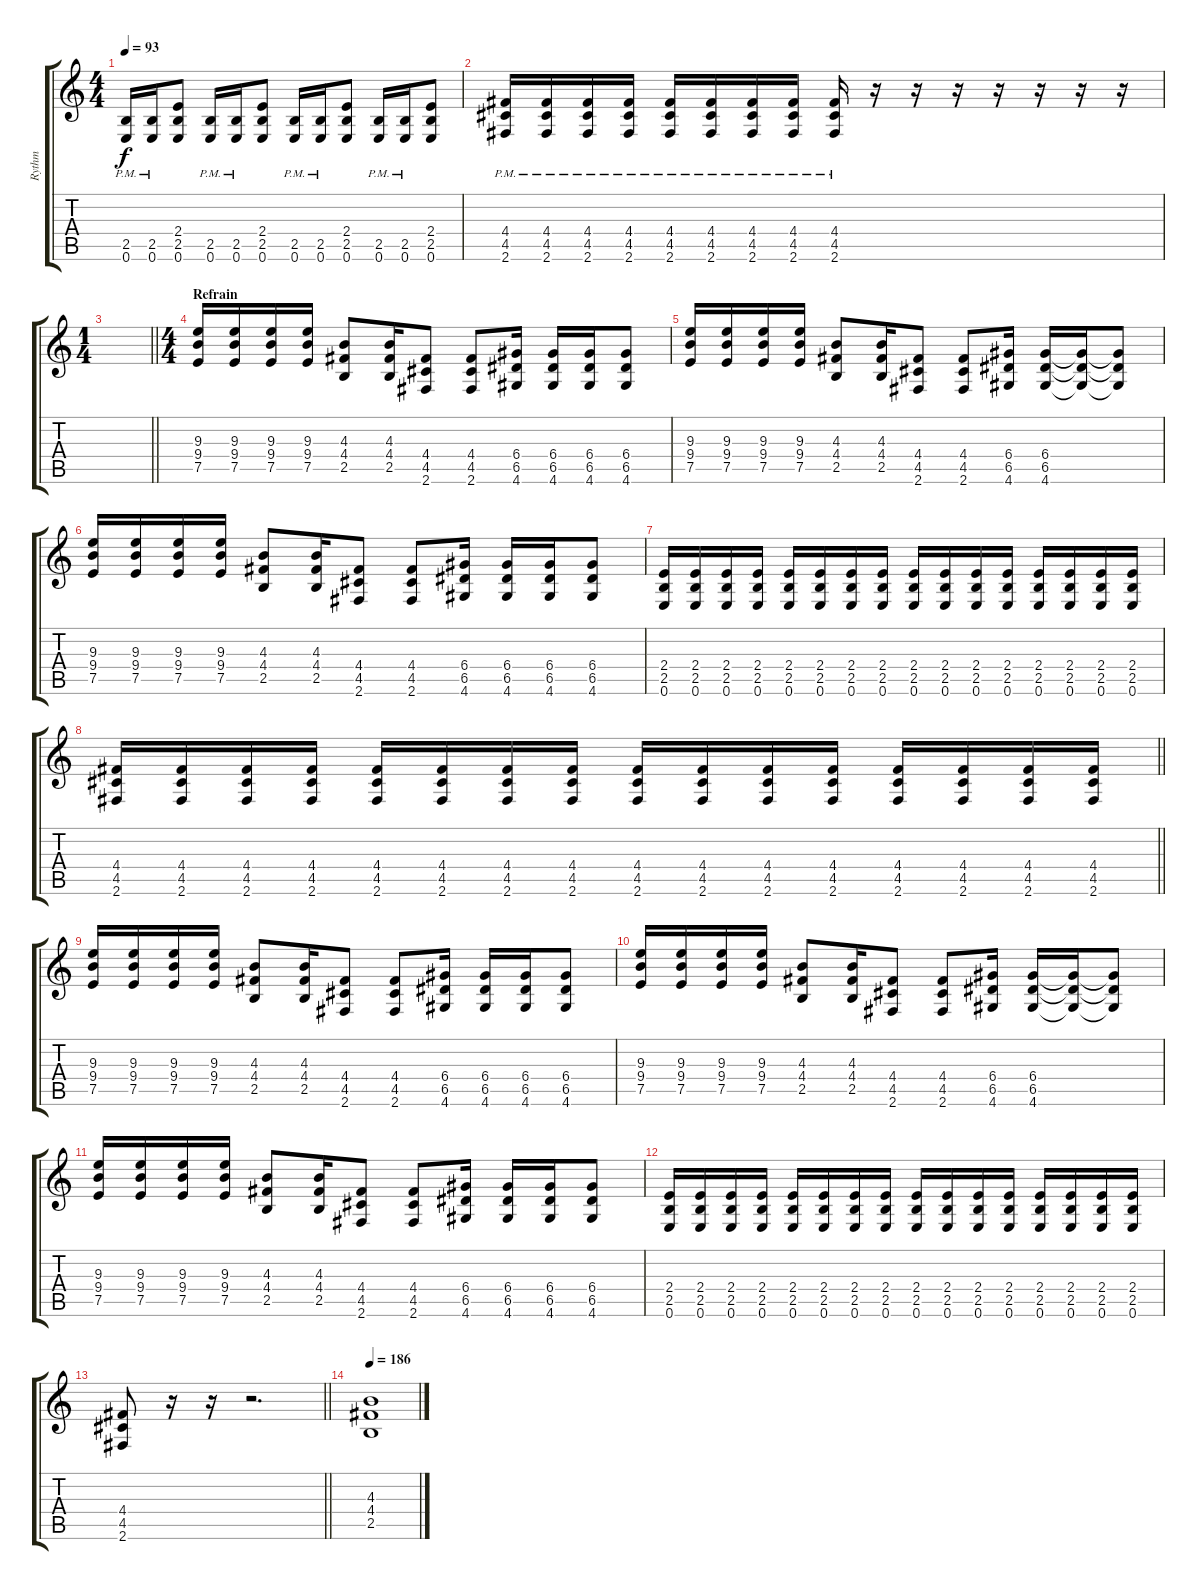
\track ("Rythm" "Rythm") {instrument distortionguitar}
\staff {score tabs}
\tuning (E4 B3 G3 D3 A2 E2) {hide}
\ts (4 4)
\tempo 93
\clef g2
\ks c
(2.5{pm} 0.6{pm}).16{dy f} (2.5{pm} 0.6{pm}).16 (2.4 2.5 0.6).8 (2.5{pm} 0.6{pm}).16 (2.5{pm} 0.6{pm}).16 (2.4 2.5 0.6).8 (2.5{pm} 0.6{pm}).16 (2.5{pm} 0.6{pm}).16 (2.4 2.5 0.6).8 (2.5{pm} 0.6{pm}).16 (2.5{pm} 0.6{pm}).16 (2.4 2.5 0.6).8 |
(4.4{pm} 4.5{pm} 2.6{pm}).16 (4.4{pm} 4.5{pm} 2.6{pm}).16 (4.4{pm} 4.5{pm} 2.6{pm}).16 (4.4{pm} 4.5{pm} 2.6{pm}).16 (4.4{pm} 4.5{pm} 2.6{pm}).16 (4.4{pm} 4.5{pm} 2.6{pm}).16 (4.4{pm} 4.5{pm} 2.6{pm}).16 (4.4{pm} 4.5{pm} 2.6{pm}).16 (4.4{pm} 4.5{pm} 2.6{pm}).16 r.16 r.16 r.16 r.16 r.16 r.16 r.16 |
\ts (1 4)
\barLineRight lightlight
|
\ts (4 4)
\section ("" "Refrain")
(9.3 9.4 7.5).16 (9.3 9.4 7.5).16 (9.3 9.4 7.5).16 (9.3 9.4 7.5).16 (4.3 4.4 2.5).8 (4.3 4.4 2.5).16 (4.4 4.5 2.6).8 (4.4 4.5 2.6).8 (6.4 6.5 4.6).16 (6.4 6.5 4.6).16 (6.4 6.5 4.6).16 (6.4 6.5 4.6).8 |
(9.3 9.4 7.5).16 (9.3 9.4 7.5).16 (9.3 9.4 7.5).16 (9.3 9.4 7.5).16 (4.3 4.4 2.5).8 (4.3 4.4 2.5).16 (4.4 4.5 2.6).8 (4.4 4.5 2.6).8 (6.4 6.5 4.6).16 (6.4 6.5 4.6).16 (6.4{t} 6.5{t} 4.6{t}).16 (6.4{t} 6.5{t} 4.6{t}).8 |
(9.3 9.4 7.5).16 (9.3 9.4 7.5).16 (9.3 9.4 7.5).16 (9.3 9.4 7.5).16 (4.3 4.4 2.5).8 (4.3 4.4 2.5).16 (4.4 4.5 2.6).8 (4.4 4.5 2.6).8 (6.4 6.5 4.6).16 (6.4 6.5 4.6).16 (6.4 6.5 4.6).16 (6.4 6.5 4.6).8 |
(2.4 2.5 0.6).16 (2.4 2.5 0.6).16 (2.4 2.5 0.6).16 (2.4 2.5 0.6).16 (2.4 2.5 0.6).16 (2.4 2.5 0.6).16 (2.4 2.5 0.6).16 (2.4 2.5 0.6).16 (2.4 2.5 0.6).16 (2.4 2.5 0.6).16 (2.4 2.5 0.6).16 (2.4 2.5 0.6).16 (2.4 2.5 0.6).16 (2.4 2.5 0.6).16 (2.4 2.5 0.6).16 (2.4 2.5 0.6).16 |
\barLineRight lightlight
(4.4 4.5 2.6).16 (4.4 4.5 2.6).16 (4.4 4.5 2.6).16 (4.4 4.5 2.6).16 (4.4 4.5 2.6).16 (4.4 4.5 2.6).16 (4.4 4.5 2.6).16 (4.4 4.5 2.6).16 (4.4 4.5 2.6).16 (4.4 4.5 2.6).16 (4.4 4.5 2.6).16 (4.4 4.5 2.6).16 (4.4 4.5 2.6).16 (4.4 4.5 2.6).16 (4.4 4.5 2.6).16 (4.4 4.5 2.6).16 |
(9.3 9.4 7.5).16 (9.3 9.4 7.5).16 (9.3 9.4 7.5).16 (9.3 9.4 7.5).16 (4.3 4.4 2.5).8 (4.3 4.4 2.5).16 (4.4 4.5 2.6).8 (4.4 4.5 2.6).8 (6.4 6.5 4.6).16 (6.4 6.5 4.6).16 (6.4 6.5 4.6).16 (6.4 6.5 4.6).8 |
(9.3 9.4 7.5).16 (9.3 9.4 7.5).16 (9.3 9.4 7.5).16 (9.3 9.4 7.5).16 (4.3 4.4 2.5).8 (4.3 4.4 2.5).16 (4.4 4.5 2.6).8 (4.4 4.5 2.6).8 (6.4 6.5 4.6).16 (6.4 6.5 4.6).16 (6.4{t} 6.5{t} 4.6{t}).16 (6.4{t} 6.5{t} 4.6{t}).8 |
(9.3 9.4 7.5).16 (9.3 9.4 7.5).16 (9.3 9.4 7.5).16 (9.3 9.4 7.5).16 (4.3 4.4 2.5).8 (4.3 4.4 2.5).16 (4.4 4.5 2.6).8 (4.4 4.5 2.6).8 (6.4 6.5 4.6).16 (6.4 6.5 4.6).16 (6.4 6.5 4.6).16 (6.4 6.5 4.6).8 |
(2.4 2.5 0.6).16 (2.4 2.5 0.6).16 (2.4 2.5 0.6).16 (2.4 2.5 0.6).16 (2.4 2.5 0.6).16 (2.4 2.5 0.6).16 (2.4 2.5 0.6).16 (2.4 2.5 0.6).16 (2.4 2.5 0.6).16 (2.4 2.5 0.6).16 (2.4 2.5 0.6).16 (2.4 2.5 0.6).16 (2.4 2.5 0.6).16 (2.4 2.5 0.6).16 (2.4 2.5 0.6).16 (2.4 2.5 0.6).16 |
\barLineRight lightlight
(4.4 4.5 2.6).8 r.16 r.16 r.2{d} |
\tempo 186
(4.3 4.4 2.5).1
